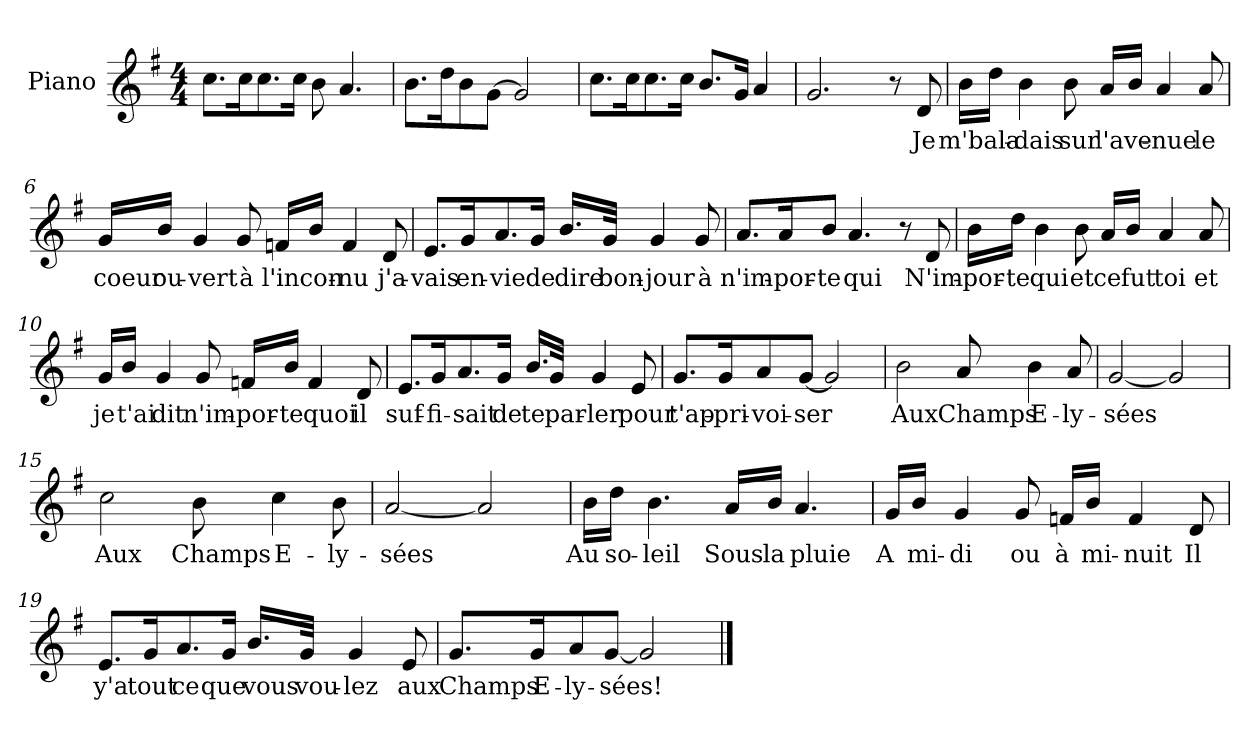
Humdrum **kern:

**kern	**text
*part1	*part1
*staff1	*staff1
*I"Piano	*
*I'Pno	*
*clefG2	*
*k[f#]	*
*G:	*
*M4/4	*
=1	=1
8.cc\L	.
16cc\K	.
8.cc\	.
16cc\Jk	.
8b\	.
4.a/	.
=2	=2
8.b\L	.
16dd\K	.
8b\	.
[8g\J	.
2g/]	.
=3	=3
8.cc\L	.
16cc\K	.
8.cc\	.
16cc\Jk	.
8.b/L	.
16g/Jk	.
4a/	.
=4	=4
2.g/	.
8r	.
8d/	Je
!!LO:LB:g=z
=5	=5
16b\LL	m'bala-
16dd\JJ	.
4b\	-dais
8b\	sur
16a/LL	l'ave-
16b/JJ	.
4a/	-nue
8a/	le
=6	=6
16g/LL	coeur
16b/JJ	ou-
4g/	-vert
8g/	à
16fn/LL	l'incon-
16b/JJ	.
4f/	-nu
8d/	j'a-
!!LO:LB:g=z
=7	=7
8.e/L	-vais
16g/K	en-
8.a/	-vie
16g/Jk	de
16.b/LL	dire
32g/JJk	bon-
4g/	-jour
8g/	à
=8	=8
8.a/L	n'im-
16a/K	-por-
8b/J	-te
4.a/	qui
8r	.
8d/	N'im-
!!LO:LB:g=z
=9	=9
16b\LL	-por-
16dd\JJ	-te
4b\	qui
8b\	et
16a/LL	ce
16b/JJ	fut
4a/	toi
8a/	et
=10	=10
16g/LL	je
16b/JJ	t'ai
4g/	dit
8g/	n'im-
16fn/LL	-por-
16b/JJ	-te
4f/	quoi
8d/	il
!!LO:LB:g=z
=11	=11
8.e/L	suf-
16g/K	-fi-
8.a/	-sait
16g/Jk	de
16.b/LL	te
32g/JJk	par-
4g/	-ler
8e/	pour
=12	=12
8.g/L	t'ap-
16g/K	-pri-
8a/	-voi-
[8g/J	-ser
2g/]	.
!!LO:LB:g=z
=13	=13
2b\	Aux
8a/	Champs
4b\	E-
8a/	-ly-
=14	=14
[2g/	-sées
2g/]	.
=15	=15
2cc\	Aux
8b\	Champs
4cc\	E-
8b\	-ly-
=16	=16
[2a/	-sées
2a/]	.
!!LO:LB:g=z
=17	=17
16b\LL	Au
16dd\JJ	so-
4.b\	-leil
16a/LL	Sous
16b/JJ	la
4.a/	pluie
=18	=18
16g/LL	A
16b/JJ	mi-
4g/	-di
8g/	ou
16fn/LL	à
16b/JJ	mi-
4f/	-nuit
8d/	Il
!!LO:LB:g=z
=19	=19
8.e/L	y'a
16g/K	tout
8.a/	ce
16g/Jk	que
16.b/LL	vous
32g/JJk	vou-
4g/	-lez
8e/	aux
=20	=20
8.g/L	Champs
16g/K	E-
8a/	-ly-
[8g/J	-sées!
2g/]	.
==	==
*-	*-
